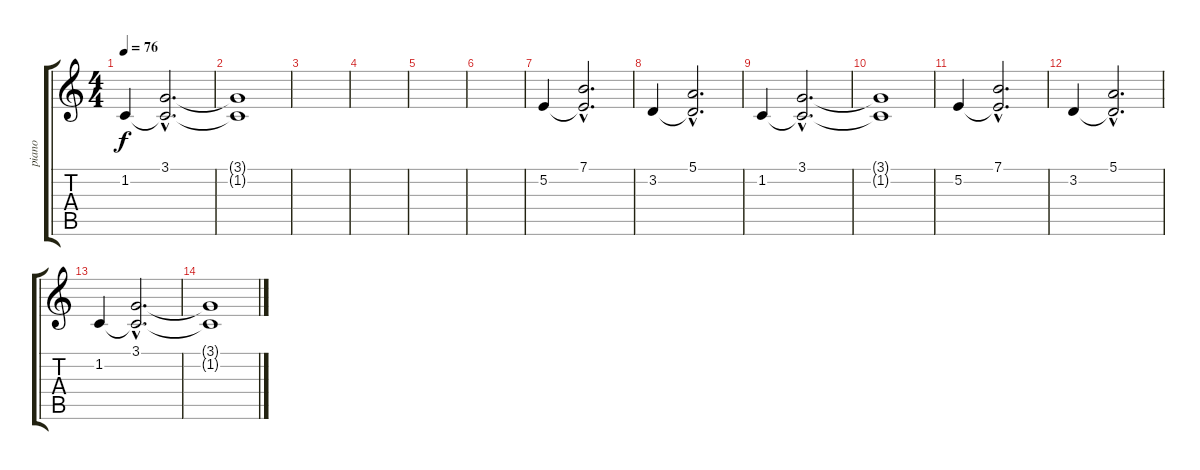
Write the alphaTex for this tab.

\track ("piano" "piano") {instrument choiraahs}
\staff {score tabs}
\tuning (E4 B3 G3 D3 A2 E2) {hide}
\ts (4 4)
\tempo 76
\clef g2
\ks c
1.2.4{dy f} (3.1{hac} 1.2{hac t}).2{d} |
(3.1{t} 1.2{t}).1 |
|
|
|
|
5.2.4 (7.1{hac} 5.2{hac t}).2{d} |
3.2.4 (5.1{hac} 3.2{hac t}).2{d} |
1.2.4 (3.1{hac} 1.2{hac t}).2{d} |
(3.1{t} 1.2{t}).1 |
5.2.4 (7.1{hac} 5.2{hac t}).2{d} |
3.2.4 (5.1{hac} 3.2{hac t}).2{d} |
1.2.4 (3.1{hac} 1.2{hac t}).2{d} |
(3.1{t} 1.2{t}).1
